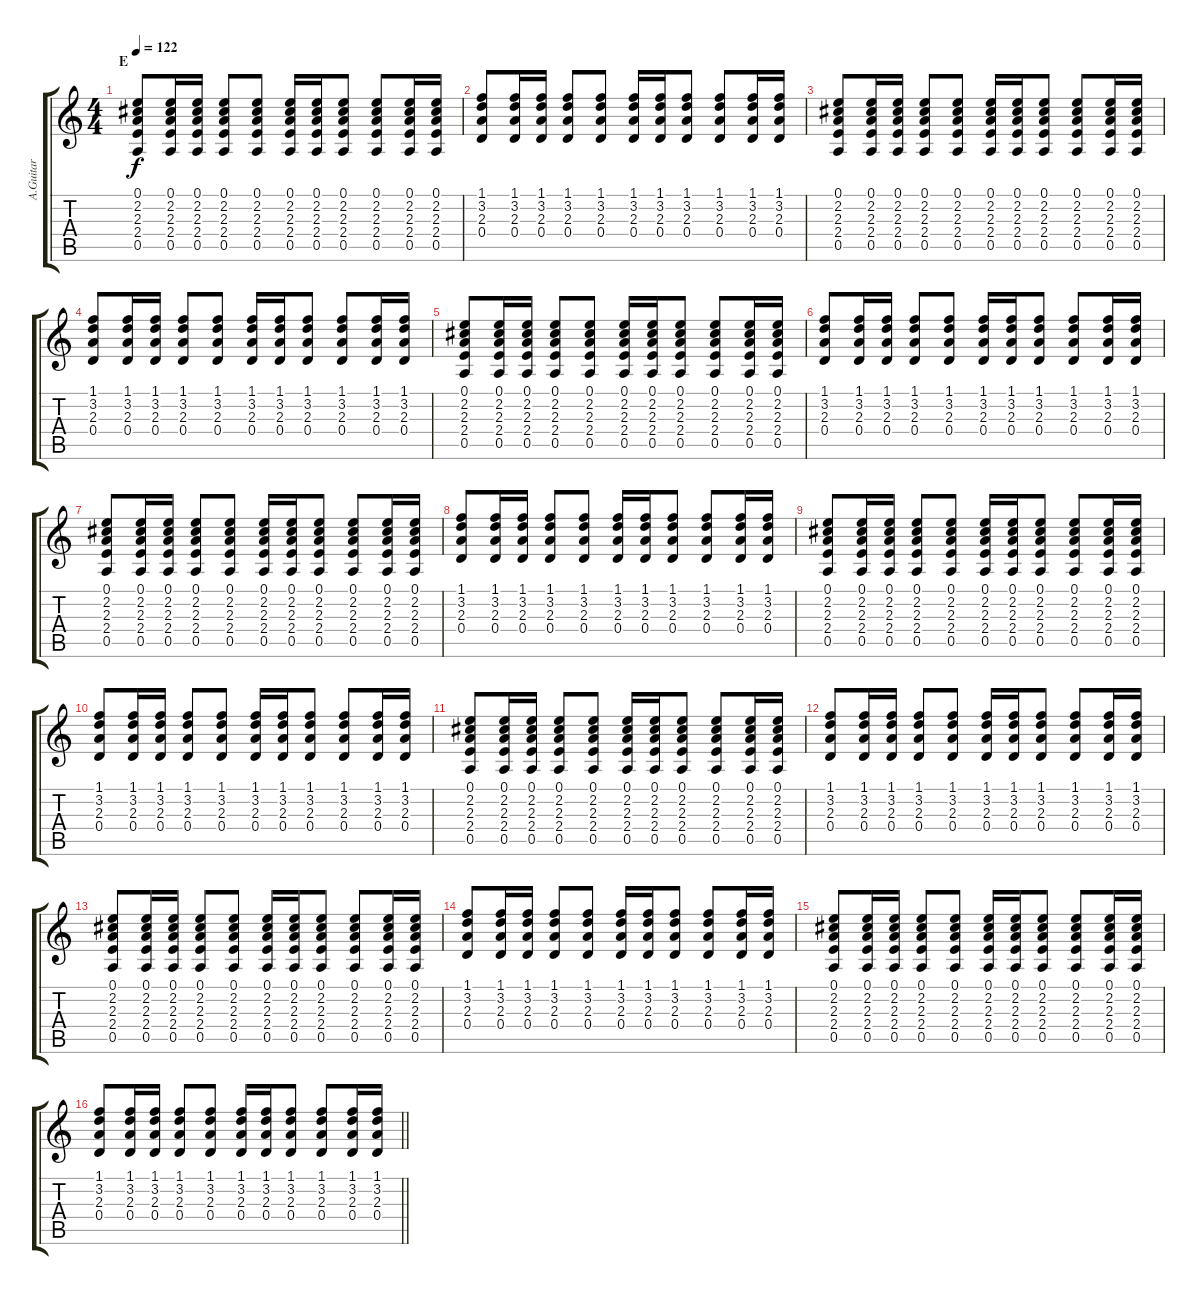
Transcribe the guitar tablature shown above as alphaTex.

\track ("A.Guitar " "A.Guitar ") {instrument acousticguitarsteel}
\staff {score tabs}
\tuning (E4 B3 G3 D3 A2 E2) {hide}
\ts (4 4)
\section ("" "E")
\tempo 122
\clef g2
\ks c
(0.1 2.2 2.3 2.4 0.5).8{dy f} (0.1 2.2 2.3 2.4 0.5).16 (0.1 2.2 2.3 2.4 0.5).16 (0.1 2.2 2.3 2.4 0.5).8 (0.1 2.2 2.3 2.4 0.5).8 (0.1 2.2 2.3 2.4 0.5).16 (0.1 2.2 2.3 2.4 0.5).16 (0.1 2.2 2.3 2.4 0.5).8 (0.1 2.2 2.3 2.4 0.5).8 (0.1 2.2 2.3 2.4 0.5).16 (0.1 2.2 2.3 2.4 0.5).16 |
(1.1 3.2 2.3 0.4).8 (1.1 3.2 2.3 0.4).16 (1.1 3.2 2.3 0.4).16 (1.1 3.2 2.3 0.4).8 (1.1 3.2 2.3 0.4).8 (1.1 3.2 2.3 0.4).16 (1.1 3.2 2.3 0.4).16 (1.1 3.2 2.3 0.4).8 (1.1 3.2 2.3 0.4).8 (1.1 3.2 2.3 0.4).16 (1.1 3.2 2.3 0.4).16 |
(0.1 2.2 2.3 2.4 0.5).8 (0.1 2.2 2.3 2.4 0.5).16 (0.1 2.2 2.3 2.4 0.5).16 (0.1 2.2 2.3 2.4 0.5).8 (0.1 2.2 2.3 2.4 0.5).8 (0.1 2.2 2.3 2.4 0.5).16 (0.1 2.2 2.3 2.4 0.5).16 (0.1 2.2 2.3 2.4 0.5).8 (0.1 2.2 2.3 2.4 0.5).8 (0.1 2.2 2.3 2.4 0.5).16 (0.1 2.2 2.3 2.4 0.5).16 |
(1.1 3.2 2.3 0.4).8 (1.1 3.2 2.3 0.4).16 (1.1 3.2 2.3 0.4).16 (1.1 3.2 2.3 0.4).8 (1.1 3.2 2.3 0.4).8 (1.1 3.2 2.3 0.4).16 (1.1 3.2 2.3 0.4).16 (1.1 3.2 2.3 0.4).8 (1.1 3.2 2.3 0.4).8 (1.1 3.2 2.3 0.4).16 (1.1 3.2 2.3 0.4).16 |
(0.1 2.2 2.3 2.4 0.5).8 (0.1 2.2 2.3 2.4 0.5).16 (0.1 2.2 2.3 2.4 0.5).16 (0.1 2.2 2.3 2.4 0.5).8 (0.1 2.2 2.3 2.4 0.5).8 (0.1 2.2 2.3 2.4 0.5).16 (0.1 2.2 2.3 2.4 0.5).16 (0.1 2.2 2.3 2.4 0.5).8 (0.1 2.2 2.3 2.4 0.5).8 (0.1 2.2 2.3 2.4 0.5).16 (0.1 2.2 2.3 2.4 0.5).16 |
(1.1 3.2 2.3 0.4).8 (1.1 3.2 2.3 0.4).16 (1.1 3.2 2.3 0.4).16 (1.1 3.2 2.3 0.4).8 (1.1 3.2 2.3 0.4).8 (1.1 3.2 2.3 0.4).16 (1.1 3.2 2.3 0.4).16 (1.1 3.2 2.3 0.4).8 (1.1 3.2 2.3 0.4).8 (1.1 3.2 2.3 0.4).16 (1.1 3.2 2.3 0.4).16 |
(0.1 2.2 2.3 2.4 0.5).8 (0.1 2.2 2.3 2.4 0.5).16 (0.1 2.2 2.3 2.4 0.5).16 (0.1 2.2 2.3 2.4 0.5).8 (0.1 2.2 2.3 2.4 0.5).8 (0.1 2.2 2.3 2.4 0.5).16 (0.1 2.2 2.3 2.4 0.5).16 (0.1 2.2 2.3 2.4 0.5).8 (0.1 2.2 2.3 2.4 0.5).8 (0.1 2.2 2.3 2.4 0.5).16 (0.1 2.2 2.3 2.4 0.5).16 |
(1.1 3.2 2.3 0.4).8 (1.1 3.2 2.3 0.4).16 (1.1 3.2 2.3 0.4).16 (1.1 3.2 2.3 0.4).8 (1.1 3.2 2.3 0.4).8 (1.1 3.2 2.3 0.4).16 (1.1 3.2 2.3 0.4).16 (1.1 3.2 2.3 0.4).8 (1.1 3.2 2.3 0.4).8 (1.1 3.2 2.3 0.4).16 (1.1 3.2 2.3 0.4).16 |
(0.1 2.2 2.3 2.4 0.5).8 (0.1 2.2 2.3 2.4 0.5).16 (0.1 2.2 2.3 2.4 0.5).16 (0.1 2.2 2.3 2.4 0.5).8 (0.1 2.2 2.3 2.4 0.5).8 (0.1 2.2 2.3 2.4 0.5).16 (0.1 2.2 2.3 2.4 0.5).16 (0.1 2.2 2.3 2.4 0.5).8 (0.1 2.2 2.3 2.4 0.5).8 (0.1 2.2 2.3 2.4 0.5).16 (0.1 2.2 2.3 2.4 0.5).16 |
(1.1 3.2 2.3 0.4).8 (1.1 3.2 2.3 0.4).16 (1.1 3.2 2.3 0.4).16 (1.1 3.2 2.3 0.4).8 (1.1 3.2 2.3 0.4).8 (1.1 3.2 2.3 0.4).16 (1.1 3.2 2.3 0.4).16 (1.1 3.2 2.3 0.4).8 (1.1 3.2 2.3 0.4).8 (1.1 3.2 2.3 0.4).16 (1.1 3.2 2.3 0.4).16 |
(0.1 2.2 2.3 2.4 0.5).8 (0.1 2.2 2.3 2.4 0.5).16 (0.1 2.2 2.3 2.4 0.5).16 (0.1 2.2 2.3 2.4 0.5).8 (0.1 2.2 2.3 2.4 0.5).8 (0.1 2.2 2.3 2.4 0.5).16 (0.1 2.2 2.3 2.4 0.5).16 (0.1 2.2 2.3 2.4 0.5).8 (0.1 2.2 2.3 2.4 0.5).8 (0.1 2.2 2.3 2.4 0.5).16 (0.1 2.2 2.3 2.4 0.5).16 |
(1.1 3.2 2.3 0.4).8 (1.1 3.2 2.3 0.4).16 (1.1 3.2 2.3 0.4).16 (1.1 3.2 2.3 0.4).8 (1.1 3.2 2.3 0.4).8 (1.1 3.2 2.3 0.4).16 (1.1 3.2 2.3 0.4).16 (1.1 3.2 2.3 0.4).8 (1.1 3.2 2.3 0.4).8 (1.1 3.2 2.3 0.4).16 (1.1 3.2 2.3 0.4).16 |
(0.1 2.2 2.3 2.4 0.5).8 (0.1 2.2 2.3 2.4 0.5).16 (0.1 2.2 2.3 2.4 0.5).16 (0.1 2.2 2.3 2.4 0.5).8 (0.1 2.2 2.3 2.4 0.5).8 (0.1 2.2 2.3 2.4 0.5).16 (0.1 2.2 2.3 2.4 0.5).16 (0.1 2.2 2.3 2.4 0.5).8 (0.1 2.2 2.3 2.4 0.5).8 (0.1 2.2 2.3 2.4 0.5).16 (0.1 2.2 2.3 2.4 0.5).16 |
(1.1 3.2 2.3 0.4).8 (1.1 3.2 2.3 0.4).16 (1.1 3.2 2.3 0.4).16 (1.1 3.2 2.3 0.4).8 (1.1 3.2 2.3 0.4).8 (1.1 3.2 2.3 0.4).16 (1.1 3.2 2.3 0.4).16 (1.1 3.2 2.3 0.4).8 (1.1 3.2 2.3 0.4).8 (1.1 3.2 2.3 0.4).16 (1.1 3.2 2.3 0.4).16 |
(0.1 2.2 2.3 2.4 0.5).8 (0.1 2.2 2.3 2.4 0.5).16 (0.1 2.2 2.3 2.4 0.5).16 (0.1 2.2 2.3 2.4 0.5).8 (0.1 2.2 2.3 2.4 0.5).8 (0.1 2.2 2.3 2.4 0.5).16 (0.1 2.2 2.3 2.4 0.5).16 (0.1 2.2 2.3 2.4 0.5).8 (0.1 2.2 2.3 2.4 0.5).8 (0.1 2.2 2.3 2.4 0.5).16 (0.1 2.2 2.3 2.4 0.5).16 |
\barLineRight lightlight
(1.1 3.2 2.3 0.4).8 (1.1 3.2 2.3 0.4).16 (1.1 3.2 2.3 0.4).16 (1.1 3.2 2.3 0.4).8 (1.1 3.2 2.3 0.4).8 (1.1 3.2 2.3 0.4).16 (1.1 3.2 2.3 0.4).16 (1.1 3.2 2.3 0.4).8 (1.1 3.2 2.3 0.4).8 (1.1 3.2 2.3 0.4).16 (1.1 3.2 2.3 0.4).16
